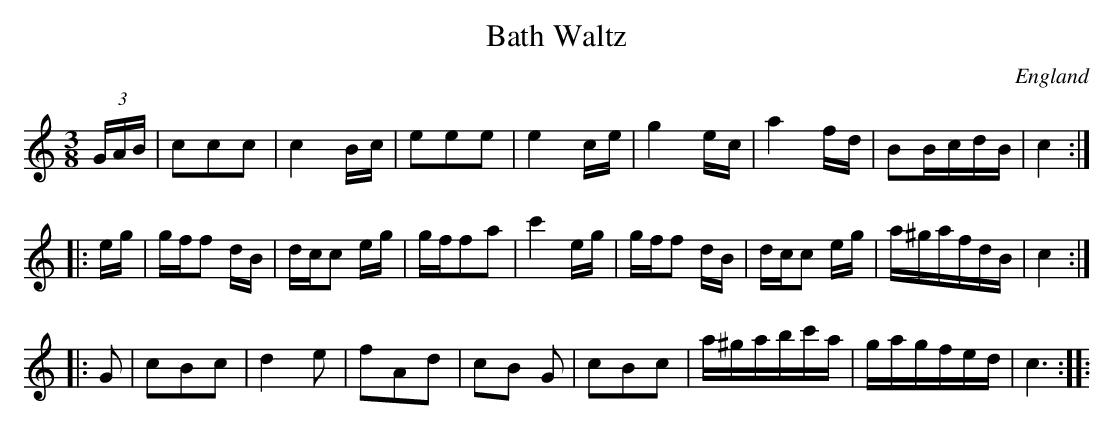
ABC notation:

X:1
T:Bath Waltz
L:1/16
M:3/8
O:England
K:C major
(3GAB |\
c2c2c2 | c4 Bc | e2e2e2 | e4 ce |\
g4 ec  | a4 fd | B2BcdB | c4 :|
|:eg |\
gff2 dB | dcc2 eg  | gff2a2 | c'4 eg |\
gff2 dB| dcc2 eg | a^gafdB | c4 :|
|:G2 |\
c2B2c2 | d4 e2 | f2A2d2 | c2B2 G2 | \
c2B2c2 | a^gabc'a | gagfed | c6 ::
